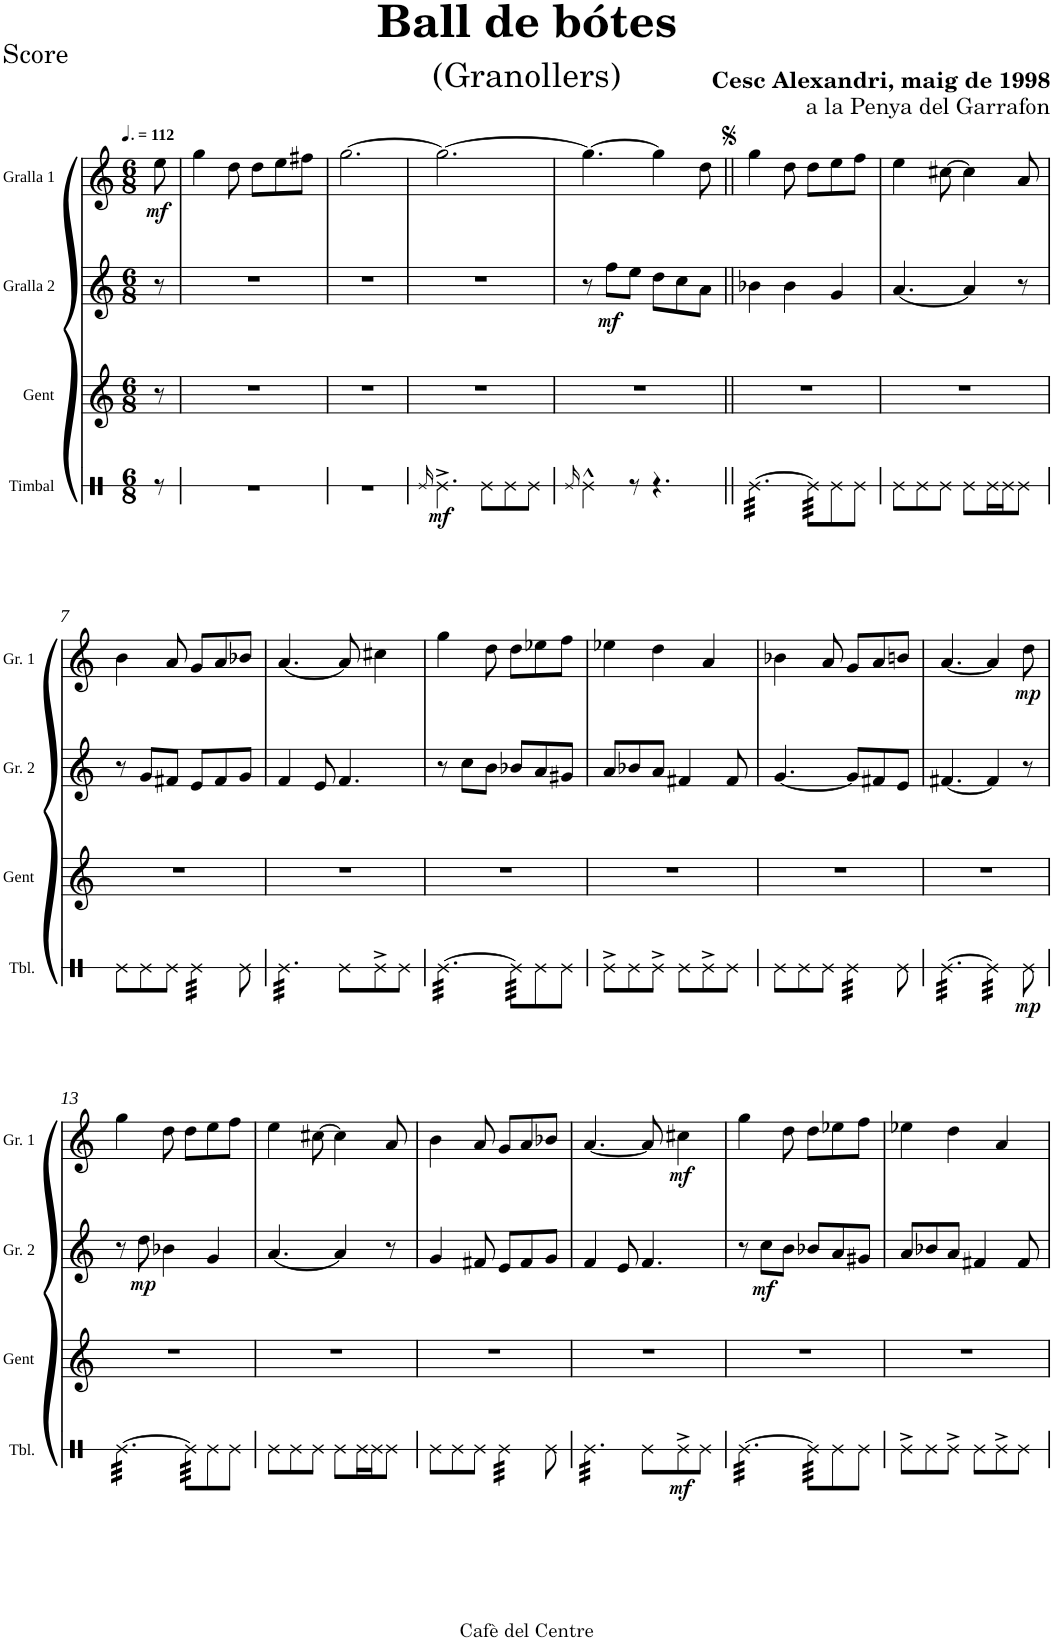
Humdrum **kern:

**kern	**dynam	**kern	**kern	**dynam	**kern	**dynam
*part4	*part4	*part3	*part2	*part2	*part1	*part1
*staff4	*staff4	*staff3	*staff2	*staff2	*staff1	*staff1
*I"Timbal	*	*I"Gent	*I"Gralla 2	*	*I"Gralla 1	*
*I'Tbl.	*	*I'Gent	*I'Gr. 2	*	*I'Gr. 1	*
*stria1	*	*	*	*	*	*
*clefX	*	*clefG2	*clefG2	*	*clefG2	*
*k[]	*	*k[]	*k[]	*	*k[]	*
*M6/8	*	*M6/8	*M6/8	*	*M6/8	*
*MM168	*	*MM168	*MM168	*	*MM168	*
=	=	=	=	=	=	=
!	!	!	!	!	!	!LO:DY:b
8r	.	8r	8r	.	8ee\	mf
=1	=1	=1	=1	=1	=1	=1
2.r	.	2.r	2.r	.	4gg\	.
.	.	.	.	.	8dd\	.
.	.	.	.	.	8dd\L	.
.	.	.	.	.	8ee\	.
.	.	.	.	.	8ff#X\J	.
=2	=2	=2	=2	=2	=2	=2
2.r	.	2.r	2.r	.	[2.gg\	.
=3	=3	=3	=3	=3	=3	=3
16qRe/	.	.	.	.	.	.
!	!LO:DY:b	!	!	!	!	!
4.Re^\	mf	2.r	2.r	.	2.gg\_	.
8Re\L	.	.	.	.	.	.
8Re\	.	.	.	.	.	.
8Re\J	.	.	.	.	.	.
=4	=4	=4	=4	=4	=4	=4
16qRe/	.	.	.	.	.	.
4Re^^\	.	2.r	8r	.	4.gg\_	.
!	!	!	!	!LO:DY:b	!	!
.	.	.	8ff\L	mf	.	.
8r	.	.	8ee\J	.	.	.
4.r	.	.	8dd\L	.	4gg\]	.
.	.	.	8cc\	.	.	.
.	.	.	8a\J	.	8dd\	.
=5||	=5||	=5||	=5||	=5||	=5||	=5||
*tremolo	*	*	*	*	*	*
[32Re\LLL	.	2.r	4b-X\	.	4gg\	.
32Re\	.	.	.	.	.	.
32Re\	.	.	.	.	.	.
32Re\	.	.	.	.	.	.
32Re\	.	.	.	.	.	.
32Re\	.	.	.	.	.	.
32Re\	.	.	.	.	.	.
32Re\	.	.	.	.	.	.
32Re\	.	.	4b-\	.	8dd\	.
32Re\	.	.	.	.	.	.
32Re\	.	.	.	.	.	.
32Re\JJJ	.	.	.	.	.	.
64Re\]LLLL	.	.	.	.	8dd\L	.
64Re\	.	.	.	.	.	.
64Re\	.	.	.	.	.	.
64Re\	.	.	.	.	.	.
64Re\	.	.	.	.	.	.
64Re\	.	.	.	.	.	.
64Re\	.	.	.	.	.	.
64Re\	.	.	.	.	.	.
*Xtremolo	*	*	*	*	*	*
8Re\	.	.	4g/	.	8ee\	.
8Re\J	.	.	.	.	8ff\J	.
=6	=6	=6	=6	=6	=6	=6
8Re\L	.	2.r	[4.a/	.	4ee\	.
8Re\	.	.	.	.	.	.
8Re\J	.	.	.	.	[8cc#X\	.
8Re\L	.	.	4a/]	.	4cc#\]	.
16Re\L	.	.	.	.	.	.
16Re\J	.	.	.	.	.	.
8Re\J	.	.	8r	.	8a/	.
!!LO:LB:g=z
=7	=7	=7	=7	=7	=7	=7
8Re\L	.	2.r	8r	.	4b\	.
8Re\	.	.	8g/L	.	.	.
8Re\J	.	.	8f#X/J	.	8a/	.
*tremolo	*	*	*	*	*	*
32Re\LLL	.	.	8e/L	.	8g/L	.
32Re\	.	.	.	.	.	.
32Re\	.	.	.	.	.	.
32Re\	.	.	.	.	.	.
32Re\	.	.	8f#/	.	8a/	.
32Re\	.	.	.	.	.	.
32Re\	.	.	.	.	.	.
32Re\JJJ	.	.	.	.	.	.
*Xtremolo	*	*	*	*	*	*
8Re\	.	.	8g/J	.	8b-X/J	.
=8	=8	=8	=8	=8	=8	=8
*tremolo	*	*	*	*	*	*
32Re\LLL	.	2.r	4f/	.	[4.a/	.
32Re\	.	.	.	.	.	.
32Re\	.	.	.	.	.	.
32Re\	.	.	.	.	.	.
32Re\	.	.	.	.	.	.
32Re\	.	.	.	.	.	.
32Re\	.	.	.	.	.	.
32Re\	.	.	.	.	.	.
32Re\	.	.	8e/	.	.	.
32Re\	.	.	.	.	.	.
32Re\	.	.	.	.	.	.
32Re\JJJ	.	.	.	.	.	.
*Xtremolo	*	*	*	*	*	*
8Re\L	.	.	4.f/	.	8a/]	.
8Re^\	.	.	.	.	4cc#X\	.
8Re\J	.	.	.	.	.	.
=9	=9	=9	=9	=9	=9	=9
*tremolo	*	*	*	*	*	*
[32Re\LLL	.	2.r	8r	.	4gg\	.
32Re\	.	.	.	.	.	.
32Re\	.	.	.	.	.	.
32Re\	.	.	.	.	.	.
32Re\	.	.	8cc\L	.	.	.
32Re\	.	.	.	.	.	.
32Re\	.	.	.	.	.	.
32Re\	.	.	.	.	.	.
32Re\	.	.	8b\J	.	8dd\	.
32Re\	.	.	.	.	.	.
32Re\	.	.	.	.	.	.
32Re\JJJ	.	.	.	.	.	.
64Re\]LLLL	.	.	8b-X/L	.	8dd\L	.
64Re\	.	.	.	.	.	.
64Re\	.	.	.	.	.	.
64Re\	.	.	.	.	.	.
64Re\	.	.	.	.	.	.
64Re\	.	.	.	.	.	.
64Re\	.	.	.	.	.	.
64Re\	.	.	.	.	.	.
*Xtremolo	*	*	*	*	*	*
8Re\	.	.	8a/	.	8ee-X\	.
8Re\J	.	.	8g#X/J	.	8ff\J	.
=10	=10	=10	=10	=10	=10	=10
8Re^\L	.	2.r	8a/L	.	4ee-X\	.
8Re\	.	.	8b-X/	.	.	.
8Re^\J	.	.	8a/J	.	4dd\	.
8Re\L	.	.	4f#X/	.	.	.
8Re^\	.	.	.	.	4a/	.
8Re\J	.	.	8f#/	.	.	.
=11	=11	=11	=11	=11	=11	=11
8Re\L	.	2.r	[4.g/	.	4b-X\	.
8Re\	.	.	.	.	.	.
8Re\J	.	.	.	.	8a/	.
*tremolo	*	*	*	*	*	*
32Re\LLL	.	.	8g/L]	.	8g/L	.
32Re\	.	.	.	.	.	.
32Re\	.	.	.	.	.	.
32Re\	.	.	.	.	.	.
32Re\	.	.	8f#X/	.	8a/	.
32Re\	.	.	.	.	.	.
32Re\	.	.	.	.	.	.
32Re\JJJ	.	.	.	.	.	.
*Xtremolo	*	*	*	*	*	*
8Re\	.	.	8e/J	.	8bn/J	.
=12	=12	=12	=12	=12	=12	=12
*tremolo	*	*	*	*	*	*
[32Re\LLL	.	2.r	[4.f#X/	.	[4.a/	.
32Re\	.	.	.	.	.	.
32Re\	.	.	.	.	.	.
32Re\	.	.	.	.	.	.
32Re\	.	.	.	.	.	.
32Re\	.	.	.	.	.	.
32Re\	.	.	.	.	.	.
32Re\	.	.	.	.	.	.
32Re\	.	.	.	.	.	.
32Re\	.	.	.	.	.	.
32Re\	.	.	.	.	.	.
32Re\JJJ	.	.	.	.	.	.
32Re\]LLL	.	.	4f#/]	.	4a/]	.
32Re\	.	.	.	.	.	.
32Re\	.	.	.	.	.	.
32Re\	.	.	.	.	.	.
32Re\	.	.	.	.	.	.
32Re\	.	.	.	.	.	.
32Re\	.	.	.	.	.	.
32Re\JJJ	.	.	.	.	.	.
*Xtremolo	*	*	*	*	*	*
!	!LO:DY:b	!	!	!	!	!LO:DY:b
8Re\	mp	.	8r	.	8dd\	mp
!!LO:LB:g=z
=13	=13	=13	=13	=13	=13	=13
*tremolo	*	*	*	*	*	*
[32Re\LLL	.	2.r	8r	.	4gg\	.
32Re\	.	.	.	.	.	.
32Re\	.	.	.	.	.	.
32Re\	.	.	.	.	.	.
!	!	!	!	!LO:DY:b	!	!
32Re\	.	.	8dd\	mp	.	.
32Re\	.	.	.	.	.	.
32Re\	.	.	.	.	.	.
32Re\	.	.	.	.	.	.
32Re\	.	.	4b-X\	.	8dd\	.
32Re\	.	.	.	.	.	.
32Re\	.	.	.	.	.	.
32Re\JJJ	.	.	.	.	.	.
64Re\]LLLL	.	.	.	.	8dd\L	.
64Re\	.	.	.	.	.	.
64Re\	.	.	.	.	.	.
64Re\	.	.	.	.	.	.
64Re\	.	.	.	.	.	.
64Re\	.	.	.	.	.	.
64Re\	.	.	.	.	.	.
64Re\	.	.	.	.	.	.
*Xtremolo	*	*	*	*	*	*
8Re\	.	.	4g/	.	8ee\	.
8Re\J	.	.	.	.	8ff\J	.
=14	=14	=14	=14	=14	=14	=14
8Re\L	.	2.r	[4.a/	.	4ee\	.
8Re\	.	.	.	.	.	.
8Re\J	.	.	.	.	[8cc#X\	.
8Re\L	.	.	4a/]	.	4cc#\]	.
16Re\L	.	.	.	.	.	.
16Re\J	.	.	.	.	.	.
8Re\J	.	.	8r	.	8a/	.
=15	=15	=15	=15	=15	=15	=15
8Re\L	.	2.r	4g/	.	4b\	.
8Re\	.	.	.	.	.	.
8Re\J	.	.	8f#X/	.	8a/	.
*tremolo	*	*	*	*	*	*
32Re\LLL	.	.	8e/L	.	8g/L	.
32Re\	.	.	.	.	.	.
32Re\	.	.	.	.	.	.
32Re\	.	.	.	.	.	.
32Re\	.	.	8f#/	.	8a/	.
32Re\	.	.	.	.	.	.
32Re\	.	.	.	.	.	.
32Re\JJJ	.	.	.	.	.	.
*Xtremolo	*	*	*	*	*	*
8Re\	.	.	8g/J	.	8b-X/J	.
=16	=16	=16	=16	=16	=16	=16
*tremolo	*	*	*	*	*	*
32Re\LLL	.	2.r	4f/	.	[4.a/	.
32Re\	.	.	.	.	.	.
32Re\	.	.	.	.	.	.
32Re\	.	.	.	.	.	.
32Re\	.	.	.	.	.	.
32Re\	.	.	.	.	.	.
32Re\	.	.	.	.	.	.
32Re\	.	.	.	.	.	.
32Re\	.	.	8e/	.	.	.
32Re\	.	.	.	.	.	.
32Re\	.	.	.	.	.	.
32Re\JJJ	.	.	.	.	.	.
*Xtremolo	*	*	*	*	*	*
8Re\L	.	.	4.f/	.	8a/]	.
!	!LO:DY:b	!	!	!	!	!LO:DY:b
8Re^\	mf	.	.	.	4cc#X\	mf
8Re\J	.	.	.	.	.	.
=17	=17	=17	=17	=17	=17	=17
*tremolo	*	*	*	*	*	*
[32Re\LLL	.	2.r	8r	.	4gg\	.
32Re\	.	.	.	.	.	.
32Re\	.	.	.	.	.	.
32Re\	.	.	.	.	.	.
!	!	!	!	!LO:DY:b	!	!
32Re\	.	.	8cc\L	mf	.	.
32Re\	.	.	.	.	.	.
32Re\	.	.	.	.	.	.
32Re\	.	.	.	.	.	.
32Re\	.	.	8b\J	.	8dd\	.
32Re\	.	.	.	.	.	.
32Re\	.	.	.	.	.	.
32Re\JJJ	.	.	.	.	.	.
64Re\]LLLL	.	.	8b-X/L	.	8dd\L	.
64Re\	.	.	.	.	.	.
64Re\	.	.	.	.	.	.
64Re\	.	.	.	.	.	.
64Re\	.	.	.	.	.	.
64Re\	.	.	.	.	.	.
64Re\	.	.	.	.	.	.
64Re\	.	.	.	.	.	.
*Xtremolo	*	*	*	*	*	*
8Re\	.	.	8a/	.	8ee-X\	.
8Re\J	.	.	8g#X/J	.	8ff\J	.
=18	=18	=18	=18	=18	=18	=18
8Re^\L	.	2.r	8a/L	.	4ee-X\	.
8Re\	.	.	8b-X/	.	.	.
8Re^\J	.	.	8a/J	.	4dd\	.
8Re\L	.	.	4f#X/	.	.	.
8Re^\	.	.	.	.	4a/	.
8Re\J	.	.	8f#/	.	.	.
=	=	=	=	=	=	=
*-	*-	*-	*-	*-	*-	*-
